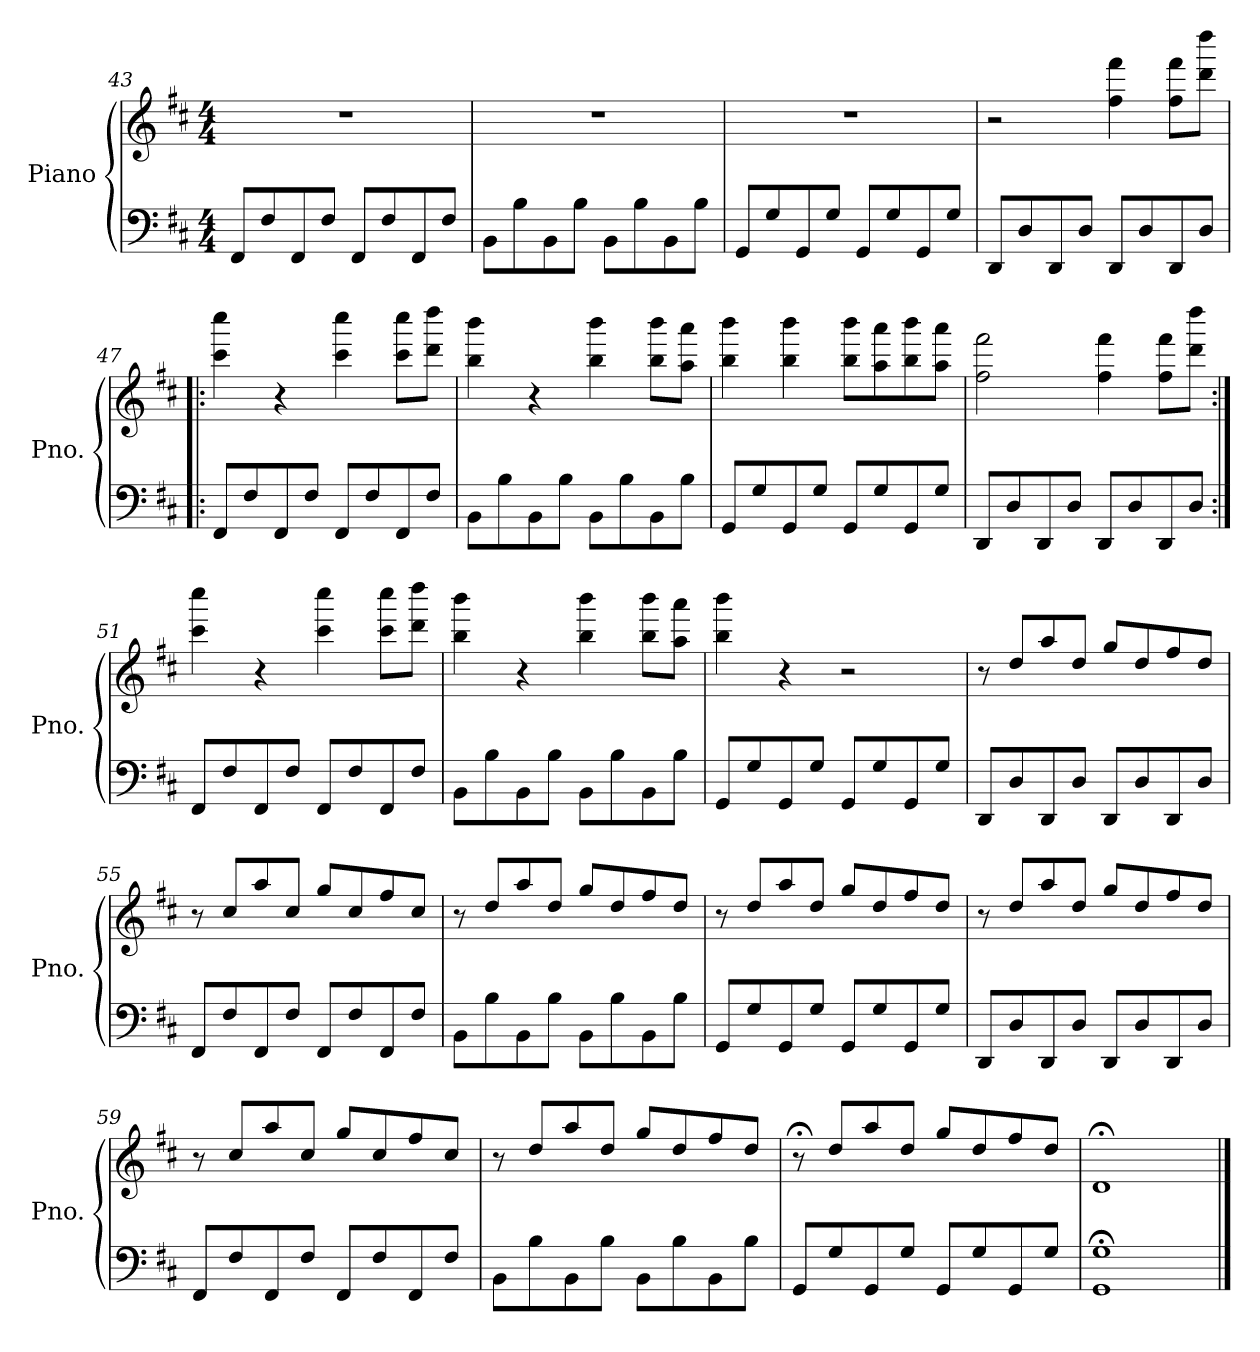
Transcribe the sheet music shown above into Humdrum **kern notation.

**kern	**kern
*part1	*part1
*staff2	*staff1
*I"Piano	*
*I'Pno.	*
*clefF4	*clefG2
*k[f#c#]	*k[f#c#]
*M4/4	*M4/4
=43	=43
8FF#/L	1r
8F#/	.
8FF#/	.
8F#/J	.
8FF#/L	.
8F#/	.
8FF#/	.
8F#/J	.
=44	=44
8BB\L	1r
8B\	.
8BB\	.
8B\J	.
8BB\L	.
8B\	.
8BB\	.
8B\J	.
=45	=45
8GG/L	1r
8G/	.
8GG/	.
8G/J	.
8GG/L	.
8G/	.
8GG/	.
8G/J	.
=46	=46
8DD/L	2r
8D/	.
8DD/	.
8D/J	.
8DD/L	4ff#\ 4fff#\
8D/	.
8DD/	8ff#\ 8fff#\L
8D/J	8ddd\ 8dddd\J
!!LO:LB:g=z
=47!|:	=47!|:
8FF#/L	4ccc#\ 4cccc#\
8F#/	.
8FF#/	4r
8F#/J	.
8FF#/L	4ccc#\ 4cccc#\
8F#/	.
8FF#/	8ccc#\ 8cccc#\L
8F#/J	8ddd\ 8dddd\J
=48	=48
8BB\L	4bb\ 4bbb\
8B\	.
8BB\	4r
8B\J	.
8BB\L	4bb\ 4bbb\
8B\	.
8BB\	8bb\ 8bbb\L
8B\J	8aa\ 8aaa\J
=49	=49
8GG/L	4bb\ 4bbb\
8G/	.
8GG/	4bb\ 4bbb\
8G/J	.
8GG/L	8bb\ 8bbb\L
8G/	8aa\ 8aaa\
8GG/	8bb\ 8bbb\
8G/J	8aa\ 8aaa\J
=50	=50
8DD/L	2ff#\ 2fff#\
8D/	.
8DD/	.
8D/J	.
8DD/L	4ff#\ 4fff#\
8D/	.
8DD/	8ff#\ 8fff#\L
8D/J	8ddd\ 8dddd\J
!!LO:LB:g=z
=51:|!	=51:|!
8FF#/L	4ccc#\ 4cccc#\
8F#/	.
8FF#/	4r
8F#/J	.
8FF#/L	4ccc#\ 4cccc#\
8F#/	.
8FF#/	8ccc#\ 8cccc#\L
8F#/J	8ddd\ 8dddd\J
=52	=52
8BB\L	4bb\ 4bbb\
8B\	.
8BB\	4r
8B\J	.
8BB\L	4bb\ 4bbb\
8B\	.
8BB\	8bb\ 8bbb\L
8B\J	8aa\ 8aaa\J
=53	=53
8GG/L	4bb\ 4bbb\
8G/	.
8GG/	4r
8G/J	.
8GG/L	2r
8G/	.
8GG/	.
8G/J	.
=54	=54
8DD/L	8r
8D/	8dd/L
8DD/	8aa/
8D/J	8dd/J
8DD/L	8gg/L
8D/	8dd/
8DD/	8ff#/
8D/J	8dd/J
=55	=55
8FF#/L	8r
8F#/	8cc#/L
8FF#/	8aa/
8F#/J	8cc#/J
8FF#/L	8gg/L
8F#/	8cc#/
8FF#/	8ff#/
8F#/J	8cc#/J
!!LO:PB:g=z
=56	=56
8BB\L	8r
8B\	8dd/L
8BB\	8aa/
8B\J	8dd/J
8BB\L	8gg/L
8B\	8dd/
8BB\	8ff#/
8B\J	8dd/J
=57	=57
8GG/L	8r
8G/	8dd/L
8GG/	8aa/
8G/J	8dd/J
8GG/L	8gg/L
8G/	8dd/
8GG/	8ff#/
8G/J	8dd/J
=58	=58
8DD/L	8r
8D/	8dd/L
8DD/	8aa/
8D/J	8dd/J
8DD/L	8gg/L
8D/	8dd/
8DD/	8ff#/
8D/J	8dd/J
=59	=59
8FF#/L	8r
8F#/	8cc#/L
8FF#/	8aa/
8F#/J	8cc#/J
8FF#/L	8gg/L
8F#/	8cc#/
8FF#/	8ff#/
8F#/J	8cc#/J
=60	=60
8BB\L	8r
8B\	8dd/L
8BB\	8aa/
8B\J	8dd/J
8BB\L	8gg/L
8B\	8dd/
8BB\	8ff#/
8B\J	8dd/J
!!LO:LB:g=z
=61	=61
8GG/L	8r;
8G/	8dd/L
8GG/	8aa/
8G/J	8dd/J
8GG/L	8gg/L
8G/	8dd/
8GG/	8ff#/
8G/J	8dd/J
=62	=62
1GG;< 1G;<	1d;
==	==
*-	*-
